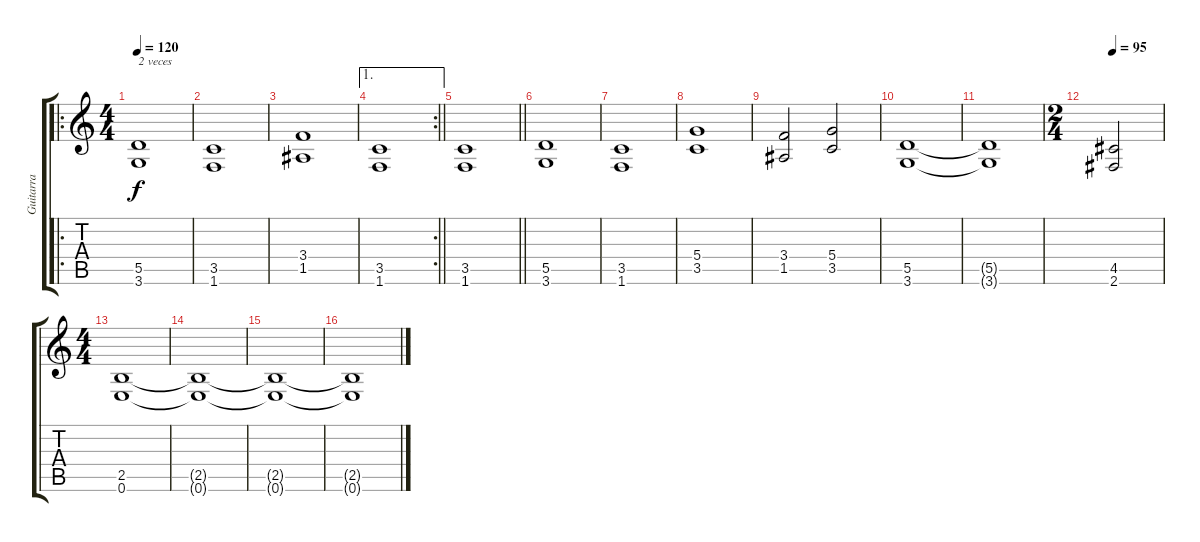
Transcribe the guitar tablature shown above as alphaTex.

\track ("Guitarra" "Guitarra") {instrument distortionguitar}
\staff {score tabs}
\tuning (E4 B3 G3 D3 A2 E2) {hide}
\ro
\ts (4 4)
\tempo 120
\clef g2
\ks c
(5.5 3.6).1{txt "2 veces" dy f} |
(3.5 1.6).1 |
(3.4 1.5).1 |
\ae 1
\rc 2
\barLineRight lightlight
(3.5 1.6).1 |
\barLineRight lightlight
(3.5 1.6).1 |
(5.5 3.6).1 |
(3.5 1.6).1 |
(5.4 3.5).1 |
(3.4 1.5).2 (5.4 3.5).2 |
(5.5 3.6).1 |
(5.5{t} 3.6{t}).1 |
\ts (2 4)
\tempo 95
(4.5 2.6).2 |
\ts (4 4)
(2.5 0.6).1{volume 5} |
(2.5{t} 0.6{t}).1 |
(2.5{t} 0.6{t}).1 |
(2.5{t} 0.6{t}).1
